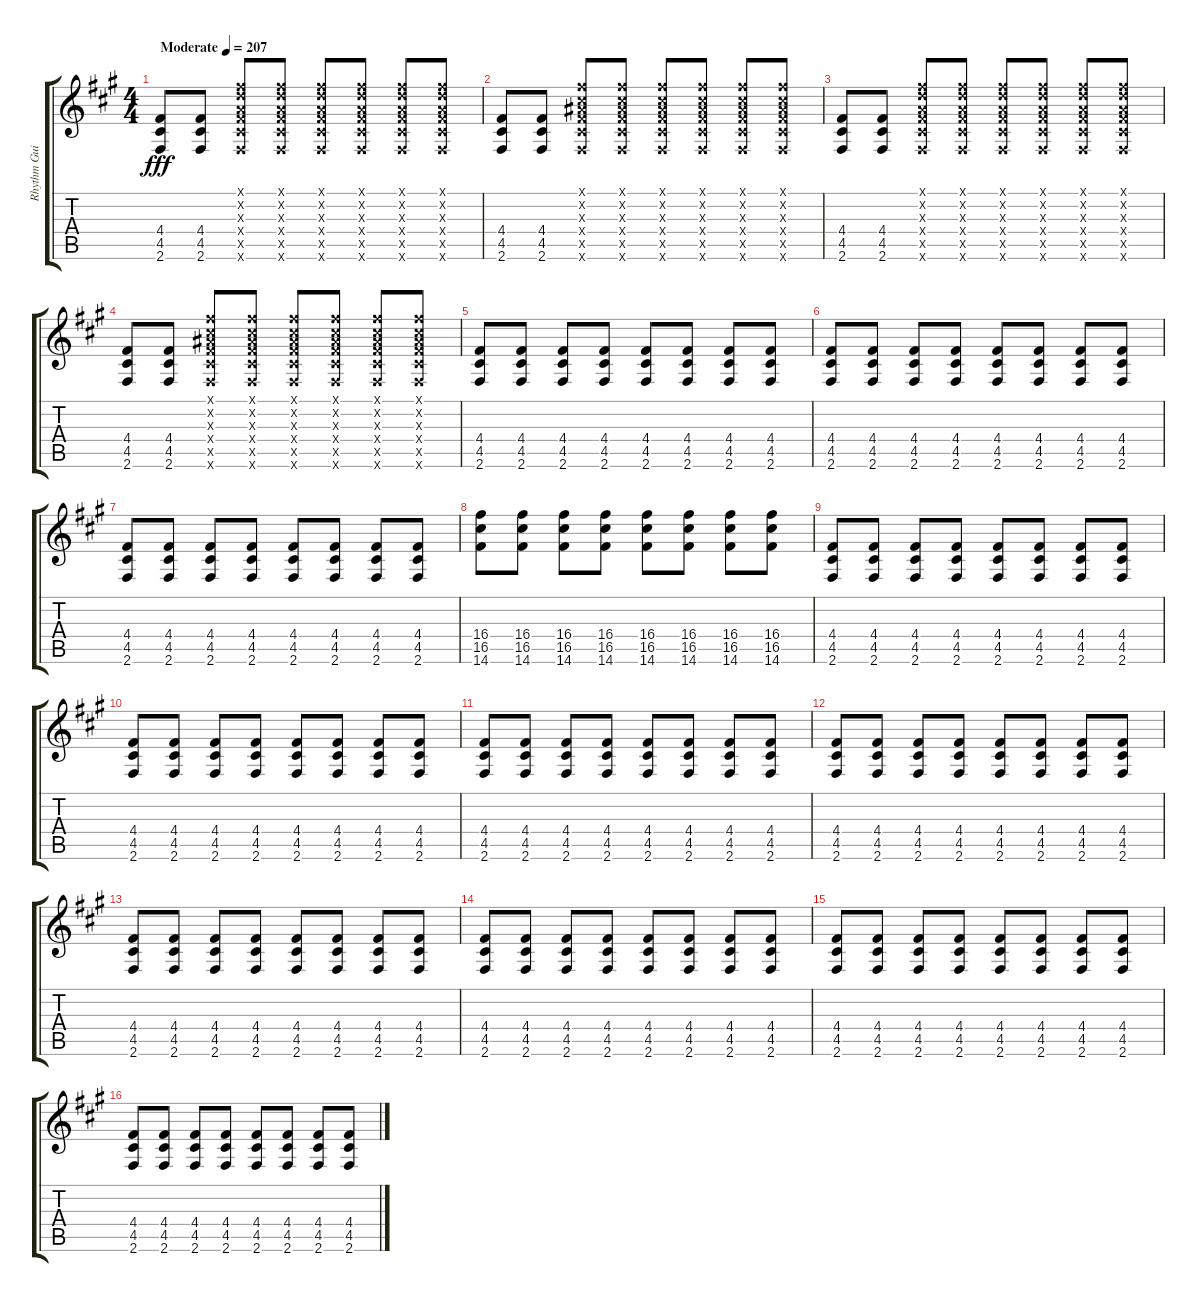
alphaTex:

\track ("Rhythm Guitar" "Rhythm Gui") {instrument overdrivenguitar}
\staff {score tabs}
\tuning (E4 B3 G3 D3 A2 E2) {hide}
\ts (4 4)
\tempo (207 "Moderate")
\clef g2
\ks a
(4.4 4.5 2.6).8{dy fff instrument overdrivenguitar} (4.4 4.5 2.6).8 (2.1{x} 3.2{x} 2.3{x} 4.4{x} 4.5{x} 2.6{x}).8 (2.1{x} 3.2{x} 2.3{x} 4.4{x} 4.5{x} 2.6{x}).8 (2.1{x} 3.2{x} 2.3{x} 4.4{x} 4.5{x} 2.6{x}).8 (2.1{x} 3.2{x} 2.3{x} 4.4{x} 4.5{x} 2.6{x}).8 (2.1{x} 3.2{x} 2.3{x} 4.4{x} 4.5{x} 2.6{x}).8 (2.1{x} 3.2{x} 2.3{x} 4.4{x} 4.5{x} 2.6{x}).8 |
(4.4 4.5 2.6).8 (4.4 4.5 2.6).8 (2.1{x} 2.2{x} 3.3{x} 4.4{x} 4.5{x} 2.6{x}).8 (2.1{x} 2.2{x} 3.3{x} 4.4{x} 4.5{x} 2.6{x}).8 (2.1{x} 2.2{x} 3.3{x} 4.4{x} 4.5{x} 2.6{x}).8 (2.1{x} 2.2{x} 3.3{x} 4.4{x} 4.5{x} 2.6{x}).8 (2.1{x} 2.2{x} 3.3{x} 4.4{x} 4.5{x} 2.6{x}).8 (2.1{x} 2.2{x} 3.3{x} 4.4{x} 4.5{x} 2.6{x}).8 |
(4.4 4.5 2.6).8 (4.4 4.5 2.6).8 (2.1{x} 3.2{x} 2.3{x} 4.4{x} 4.5{x} 2.6{x}).8 (2.1{x} 3.2{x} 2.3{x} 4.4{x} 4.5{x} 2.6{x}).8 (2.1{x} 3.2{x} 2.3{x} 4.4{x} 4.5{x} 2.6{x}).8 (2.1{x} 3.2{x} 2.3{x} 4.4{x} 4.5{x} 2.6{x}).8 (2.1{x} 3.2{x} 2.3{x} 4.4{x} 4.5{x} 2.6{x}).8 (2.1{x} 3.2{x} 2.3{x} 4.4{x} 4.5{x} 2.6{x}).8 |
(4.4 4.5 2.6).8 (4.4 4.5 2.6).8 (2.1{x} 2.2{x} 3.3{x} 4.4{x} 4.5{x} 2.6{x}).8 (2.1{x} 2.2{x} 3.3{x} 4.4{x} 4.5{x} 2.6{x}).8 (2.1{x} 2.2{x} 3.3{x} 4.4{x} 4.5{x} 2.6{x}).8 (2.1{x} 2.2{x} 3.3{x} 4.4{x} 4.5{x} 2.6{x}).8 (2.1{x} 2.2{x} 3.3{x} 4.4{x} 4.5{x} 2.6{x}).8 (2.1{x} 2.2{x} 3.3{x} 4.4{x} 4.5{x} 2.6{x}).8 |
(4.4 4.5 2.6).8 (4.4 4.5 2.6).8 (4.4 4.5 2.6).8 (4.4 4.5 2.6).8 (4.4 4.5 2.6).8 (4.4 4.5 2.6).8 (4.4 4.5 2.6).8 (4.4 4.5 2.6).8 |
(4.4 4.5 2.6).8 (4.4 4.5 2.6).8 (4.4 4.5 2.6).8 (4.4 4.5 2.6).8 (4.4 4.5 2.6).8 (4.4 4.5 2.6).8 (4.4 4.5 2.6).8 (4.4 4.5 2.6).8 |
(4.4 4.5 2.6).8 (4.4 4.5 2.6).8 (4.4 4.5 2.6).8 (4.4 4.5 2.6).8 (4.4 4.5 2.6).8 (4.4 4.5 2.6).8 (4.4 4.5 2.6).8 (4.4 4.5 2.6).8 |
(16.4 16.5 14.6).8 (16.4 16.5 14.6).8 (16.4 16.5 14.6).8 (16.4 16.5 14.6).8 (16.4 16.5 14.6).8 (16.4 16.5 14.6).8 (16.4 16.5 14.6).8 (16.4 16.5 14.6).8 |
(4.4 4.5 2.6).8 (4.4 4.5 2.6).8 (4.4 4.5 2.6).8 (4.4 4.5 2.6).8 (4.4 4.5 2.6).8 (4.4 4.5 2.6).8 (4.4 4.5 2.6).8 (4.4 4.5 2.6).8 |
(4.4 4.5 2.6).8 (4.4 4.5 2.6).8 (4.4 4.5 2.6).8 (4.4 4.5 2.6).8 (4.4 4.5 2.6).8 (4.4 4.5 2.6).8 (4.4 4.5 2.6).8 (4.4 4.5 2.6).8 |
(4.4 4.5 2.6).8 (4.4 4.5 2.6).8 (4.4 4.5 2.6).8 (4.4 4.5 2.6).8 (4.4 4.5 2.6).8 (4.4 4.5 2.6).8 (4.4 4.5 2.6).8 (4.4 4.5 2.6).8 |
(4.4 4.5 2.6).8 (4.4 4.5 2.6).8 (4.4 4.5 2.6).8 (4.4 4.5 2.6).8 (4.4 4.5 2.6).8 (4.4 4.5 2.6).8 (4.4 4.5 2.6).8 (4.4 4.5 2.6).8 |
(4.4 4.5 2.6).8 (4.4 4.5 2.6).8 (4.4 4.5 2.6).8 (4.4 4.5 2.6).8 (4.4 4.5 2.6).8 (4.4 4.5 2.6).8 (4.4 4.5 2.6).8 (4.4 4.5 2.6).8 |
(4.4 4.5 2.6).8 (4.4 4.5 2.6).8 (4.4 4.5 2.6).8 (4.4 4.5 2.6).8 (4.4 4.5 2.6).8 (4.4 4.5 2.6).8 (4.4 4.5 2.6).8 (4.4 4.5 2.6).8 |
(4.4 4.5 2.6).8 (4.4 4.5 2.6).8 (4.4 4.5 2.6).8 (4.4 4.5 2.6).8 (4.4 4.5 2.6).8 (4.4 4.5 2.6).8 (4.4 4.5 2.6).8 (4.4 4.5 2.6).8 |
(4.4 4.5 2.6).8 (4.4 4.5 2.6).8 (4.4 4.5 2.6).8 (4.4 4.5 2.6).8 (4.4 4.5 2.6).8 (4.4 4.5 2.6).8 (4.4 4.5 2.6).8 (4.4 4.5 2.6).8
